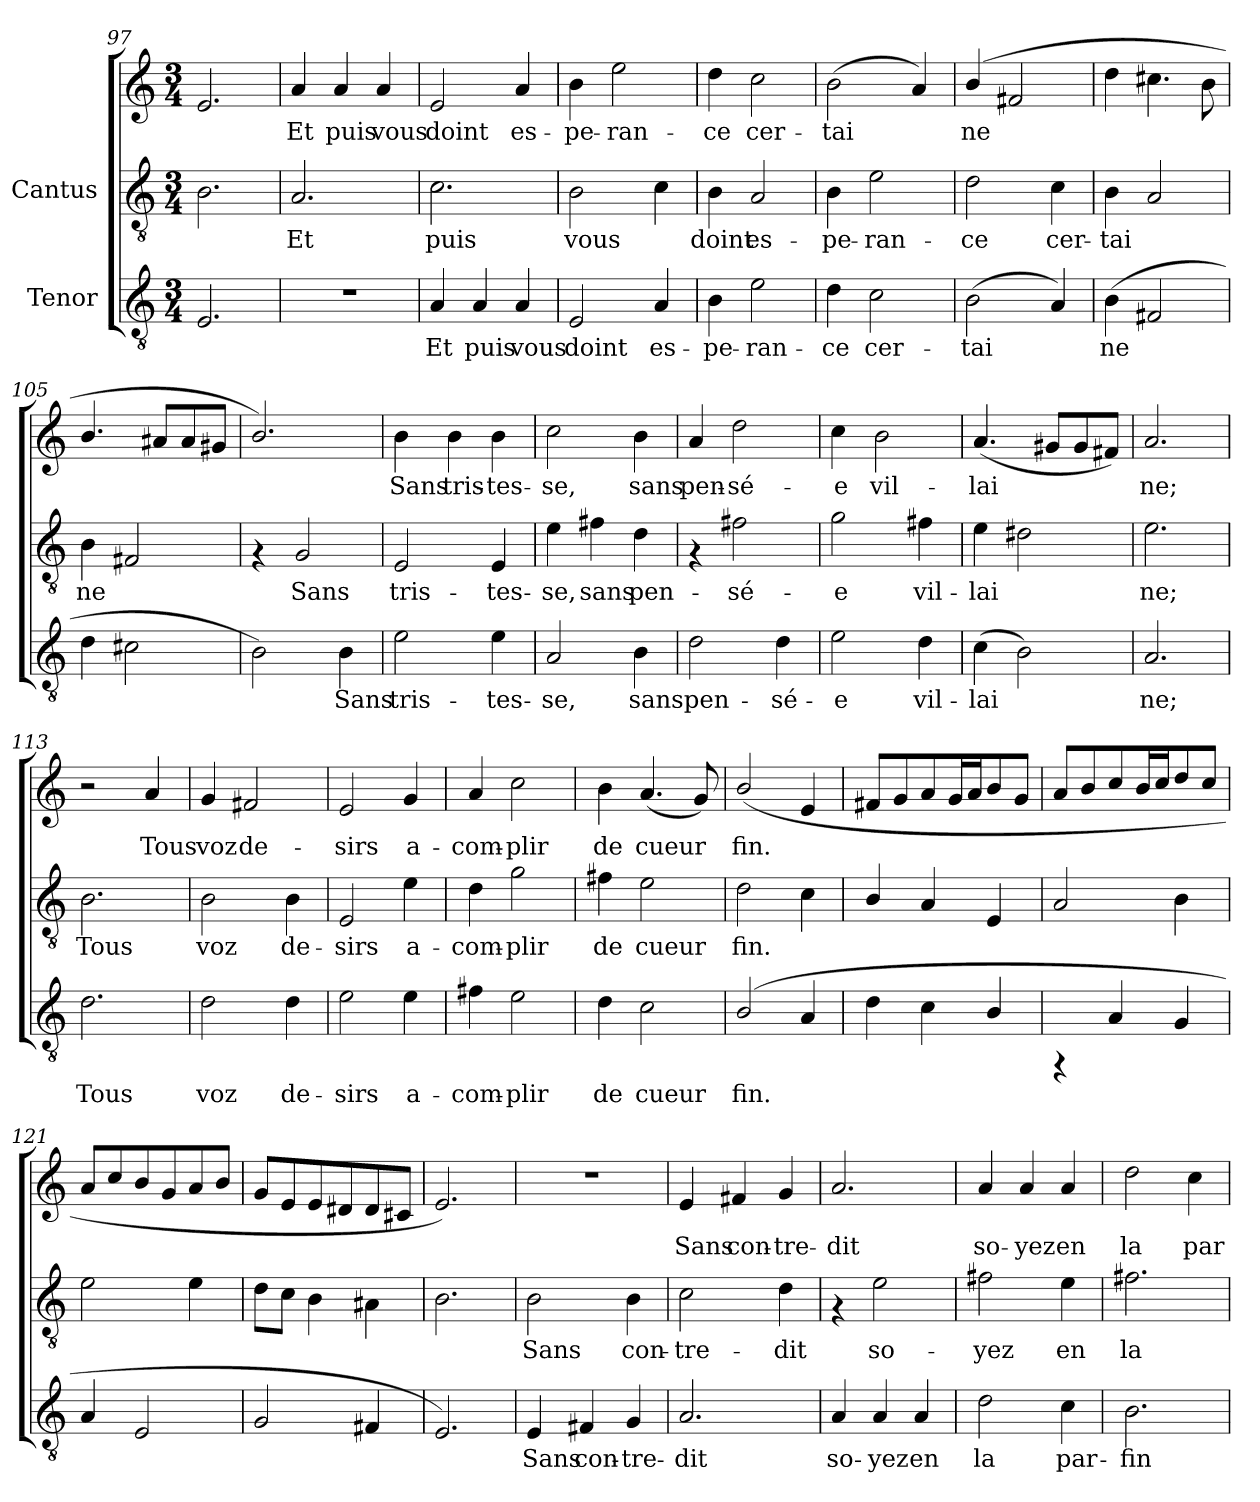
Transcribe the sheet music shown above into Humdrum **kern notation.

**kern	**text	**kern	**text	**kern	**text
*part2	*part2	*part1	*part1	*part1	*part1
*staff3	*staff3	*staff2	*staff2	*staff1	*staff1
*I"Tenor	*	*I"Cantus	*	*	*
*clefGv2	*	*clefGv2	*	*clefG2	*
*M3/4	*	*M3/4	*	*M3/4	*
=97	=97	=97	=97	=97	=97
2.E/	.	2.B\	.	2.e/	.
=98	=98	=98	=98	=98	=98
!	!	!	!LO:LY:b:cj	!	!LO:LY:b
2.r	.	2.A/	Et	4a/	Et
!	!	!	!	!	!LO:LY:b
.	.	.	.	4a/	puis
!	!	!	!	!	!LO:LY:b
.	.	.	.	4a/	vous
=99	=99	=99	=99	=99	=99
!	!LO:LY:b:cj	!	!LO:LY:b:cj	!	!LO:LY:b
4A/	Et	2.c\	-puis	2e/	doint
!	!LO:LY:b:cj	!	!	!	!
4A/	puis	.	.	.	.
!	!LO:LY:b:cj	!	!	!	!LO:LY:b
4A/	vous	.	.	4a/	es-
=100	=100	=100	=100	=100	=100
!	!LO:LY:b:cj	!	!LO:LY:b:cj	!	!LO:LY:b
2E/	doint	2B\	-vous	4b\	pe-
!	!	!	!	!	!LO:LY:b
.	.	.	.	2ee\	-ran-
!	!LO:LY:b:cj	!	!LO:LY:b:cj	!	!
4A/	es-	4c\	.	.	.
=101	=101	=101	=101	=101	=101
!	!LO:LY:b:cj	!	!LO:LY:b:cj	!	!LO:LY:b
4B\	-pe-	4B\	-doint	4dd\	ce
!	!LO:LY:b:cj	!	!LO:LY:b:cj	!	!LO:LY:b
2e\	-ran-	2A/	es-	2cc\	cer-
!!LO:PB:g=z
=102	=102	=102	=102	=102	=102
!	!LO:LY:b:cj	!	!LO:LY:b:cj	!	!LO:LY:b
4d\	-ce	4B\	-pe-	(>2b\	-tai-
!	!LO:LY:b:cj	!	!LO:LY:b:cj	!	!
2c\	cer-	2e\	-ran-	.	.
!	!	!	!	!	!LO:LY:b
.	.	.	.	4a/)	--
=103	=103	=103	=103	=103	=103
!	!LO:LY:b:cj	!	!LO:LY:b:cj	!	!LO:LY:b
(>2B\	-tai-	2d\	ce	(<4b/	-ne
!	!	!	!	!	!LO:LY:b
.	.	.	.	2f#X/	.
!	!LO:LY:b:cj	!	!LO:LY:b:cj	!	!
4A/)	--	4c\	cer-	.	.
=104	=104	=104	=104	=104	=104
!	!LO:LY:b:cj	!	!LO:LY:b:cj	!	!
(>4B\	-ne	4B\	-tai-	4dd\	.
!	!LO:LY:b:cj	!	!LO:LY:b:cj	!	!
2F#X/	.	2A/	--	4.cc#X\	.
.	.	.	.	8b\	.
=105	=105	=105	=105	=105	=105
!	!	!	!LO:LY:b:cj	!	!
4d\	.	4B\	-ne	4.b/	.
!	!	!	!LO:LY:b:cj	!	!
2c#X\	.	2F#X/	.	.	.
.	.	.	.	8a#X/L	.
.	.	.	.	8a#/	.
.	.	.	.	8g#X/J	.
=106	=106	=106	=106	=106	=106
!	!LO:LY:b:cj	!	!	!	!
2B\)	.	4rF	.	2.b/)	.
!	!	!	!LO:LY:b:cj	!	!
.	.	2G/	Sans	.	.
!	!LO:LY:b:cj	!	!	!	!
4B\	Sans	.	.	.	.
=107	=107	=107	=107	=107	=107
!	!LO:LY:b:cj	!	!LO:LY:b:cj	!	!LO:LY:b
2e\	tris-	2E/	-tris-	4b\	Sans
!	!	!	!	!	!LO:LY:b
.	.	.	.	4b\	tris-
!	!LO:LY:b:cj	!	!LO:LY:b:cj	!	!LO:LY:b
4e\	-tes-	4E/	-tes-	4b\	-tes-
=108	=108	=108	=108	=108	=108
!	!LO:LY:b:cj	!	!LO:LY:b:cj	!	!LO:LY:b
2A/	-se,	4e\	se,	2cc\	-se,
!	!	!	!LO:LY:b:cj	!	!
.	.	4f#X\	sans	.	.
!	!LO:LY:b:cj	!	!LO:LY:b:cj	!	!LO:LY:b
4B\	sans	4d\	pen-	4b\	sans
!!LO:LB:g=z
=109	=109	=109	=109	=109	=109
!	!LO:LY:b:cj	!	!	!	!LO:LY:b
2d\	pen-	4rF	.	4a/	-pen-
!	!	!	!LO:LY:b:cj	!	!LO:LY:b
.	.	2f#X\	-sé-	2dd\	-sé-
!	!LO:LY:b:cj	!	!	!	!
4d\	-sé-	.	.	.	.
=110	=110	=110	=110	=110	=110
!	!LO:LY:b:cj	!	!LO:LY:b:cj	!	!LO:LY:b
2e\	-e	2g\	-e	4cc\	-e
!	!	!	!	!	!LO:LY:b
.	.	.	.	2b\	vil-
!	!LO:LY:b:cj	!	!LO:LY:b:cj	!	!
4d\	vil-	4f#X\	vil-	.	.
=111	=111	=111	=111	=111	=111
!	!LO:LY:b:cj	!	!LO:LY:b:cj	!	!LO:LY:b
(>4c\	-lai-	4e\	-lai-	(<4.a/	-lai-
!	!LO:LY:b:cj	!	!LO:LY:b:cj	!	!
2B\)	--	2d#X\	--	.	.
!	!	!	!	!	!LO:LY:b
.	.	.	.	8g#X/L	--
!	!	!	!	!	!LO:LY:b
.	.	.	.	8g#/	--
!	!	!	!	!	!LO:LY:b
.	.	.	.	8f#X/J)	--
=112	=112	=112	=112	=112	=112
!	!LO:LY:b:cj	!	!LO:LY:b:cj	!	!LO:LY:b
2.A/	-ne;	2.e\	ne;	2.a/	-ne;
=113	=113	=113	=113	=113	=113
!	!LO:LY:b:cj	!	!LO:LY:b:cj	!	!
2.d\	Tous	2.B\	Tous	2r	.
!	!	!	!	!	!LO:LY:b
.	.	.	.	4a/	Tous
=114	=114	=114	=114	=114	=114
!	!LO:LY:b:cj	!	!LO:LY:b:cj	!	!LO:LY:b
2d\	voz	2B\	-voz	4g/	voz
!	!	!	!	!	!LO:LY:b
.	.	.	.	2f#X/	de-
!	!LO:LY:b:cj	!	!LO:LY:b:cj	!	!
4d\	de-	4B\	de-	.	.
=115	=115	=115	=115	=115	=115
!	!LO:LY:b:cj	!	!LO:LY:b:cj	!	!LO:LY:b
2e\	-sirs	2E/	-sirs	2e/	-sirs
!	!LO:LY:b:cj	!	!LO:LY:b:cj	!	!LO:LY:b
4e\	a-	4e\	a-	4g/	a-
=116	=116	=116	=116	=116	=116
!	!LO:LY:b:cj	!	!LO:LY:b:cj	!	!LO:LY:b
4f#X\	-com-	4d\	com-	4a/	-com-
!	!LO:LY:b:cj	!	!LO:LY:b:cj	!	!LO:LY:b
2e\	-plir	2g\	-plir	2cc\	-plir
!!LO:LB:g=z
=117	=117	=117	=117	=117	=117
!	!LO:LY:b:cj	!	!LO:LY:b:cj	!	!LO:LY:b
4d\	de	4f#X\	de	4b\	de
!	!LO:LY:b:cj	!	!LO:LY:b:cj	!	!LO:LY:b
2c\	cueur	2e\	cueur	(<4.a/	cueur
!	!	!	!	!	!LO:LY:b
.	.	.	.	8g/)	.
=118	=118	=118	=118	=118	=118
!	!LO:LY:b:cj	!	!LO:LY:b:cj	!	!LO:LY:b
(<2B/	fin.	2d\	fin.	(<2b/	fin.
!	!LO:LY:b:cj	!	!LO:LY:b:cj	!	!LO:LY:b
4A/	.	4c\	.	4e/	.
=119	=119	=119	=119	=119	=119
4d\	.	4B/	.	8f#X/L	.
.	.	.	.	8g/	.
4c\	.	4A/	.	8a/	.
.	.	.	.	16g/	.
.	.	.	.	16a/	.
4B/	.	4E/	.	8b/	.
.	.	.	.	8g/J	.
=120	=120	=120	=120	=120	=120
4rFF	.	2A/	.	8a/L	.
.	.	.	.	8b/	.
4A/	.	.	.	8cc/	.
.	.	.	.	16b/	.
.	.	.	.	16cc/	.
4G/	.	4B\	.	8dd/	.
.	.	.	.	8cc/J	.
=121	=121	=121	=121	=121	=121
4A/	.	2e\	.	8a/L	.
.	.	.	.	8cc/	.
2E/	.	.	.	8b/	.
.	.	.	.	8g/	.
.	.	4e\	.	8a/	.
.	.	.	.	8b/J	.
=122	=122	=122	=122	=122	=122
2G/	.	8d\L	.	8g/L	.
.	.	8c\J	.	8e/	.
.	.	4B\	.	8e/	.
.	.	.	.	8d#X/	.
4F#X/	.	4A#X\	.	8d#/	.
.	.	.	.	8c#X/J	.
=123	=123	=123	=123	=123	=123
2.E/)	.	2.B\	.	2.e/)	.
!!LO:LB:g=z
=124	=124	=124	=124	=124	=124
!	!LO:LY:b:cj	!	!LO:LY:b:cj	!	!
4E/	Sans	2B\	Sans	2.r	.
!	!LO:LY:b:cj	!	!	!	!
4F#X/	con-	.	.	.	.
!	!LO:LY:b:cj	!	!LO:LY:b:cj	!	!
4G/	-tre-	4B\	con-	.	.
=125	=125	=125	=125	=125	=125
!	!LO:LY:b:cj	!	!LO:LY:b:cj	!	!LO:LY:b
2.A/	-dit	2c\	-tre-	4e/	-Sans
!	!	!	!	!	!LO:LY:b
.	.	.	.	4f#X/	con-
!	!	!	!LO:LY:b:cj	!	!LO:LY:b
.	.	4d\	-dit	4g/	-tre-
=126	=126	=126	=126	=126	=126
!	!LO:LY:b:cj	!	!	!	!LO:LY:b
4A/	so-	4rF	.	2.a/	dit
!	!LO:LY:b:cj	!	!LO:LY:b:cj	!	!
4A/	-yez	2e\	so-	.	.
!	!LO:LY:b:cj	!	!	!	!
4A/	en	.	.	.	.
=127	=127	=127	=127	=127	=127
!	!LO:LY:b:cj	!	!LO:LY:b:cj	!	!LO:LY:b
2d\	la	2f#X\	yez	4a/	-so-
!	!	!	!	!	!LO:LY:b
.	.	.	.	4a/	-yez
!	!LO:LY:b:cj	!	!LO:LY:b:cj	!	!LO:LY:b
4c\	par-	4e\	en	4a/	en
=128	=128	=128	=128	=128	=128
!	!LO:LY:b:cj	!	!LO:LY:b:cj	!	!LO:LY:b
2.B\	-fin	2.f#X\	-la	2dd\	la
!	!	!	!	!	!LO:LY:b
.	.	.	.	4cc\	par-
=	=	=	=	=	=
*-	*-	*-	*-	*-	*-
